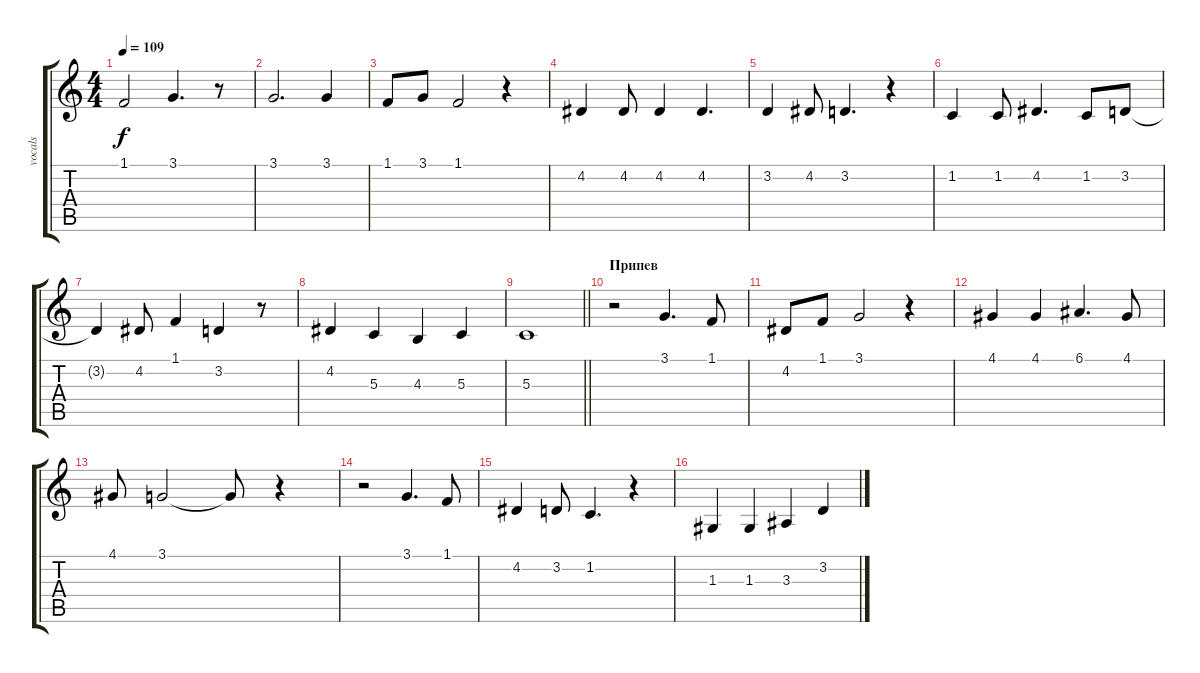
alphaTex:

\track ("vocals" "vocals") {instrument lead6voice}
\staff {score tabs}
\tuning (E4 B3 G3 D3 A2 E2) {hide}
\ts (4 4)
\tempo 109
\clef g2
\ks c
1.1{t}.2{dy f} 3.1.4{d} r.8 |
3.1.2{d} 3.1.4 |
1.1.8 3.1.8 1.1.2 r.4 |
4.2.4 4.2.8 4.2.4 4.2.4{d} |
3.2.4 4.2.8 3.2.4{d} r.4 |
1.2.4 1.2.8 4.2.4{d} 1.2.8 3.2.8 |
3.2{t}.4 4.2.8 1.1.4 3.2.4 r.8 |
4.2.4 5.3.4 4.3.4 5.3.4 |
\barLineRight lightlight
5.3.1 |
\section ("" "Припев")
r.2 3.1.4{d} 1.1.8 |
4.2.8 1.1.8 3.1.2 r.4 |
4.1.4 4.1.4 6.1.4{d} 4.1.8 |
4.1.8 3.1.2 3.1{t}.8 r.4 |
r.2 3.1.4{d} 1.1.8 |
4.2.4 3.2.8 1.2.4{d} r.4 |
1.3.4 1.3.4 3.3.4 3.2.4
